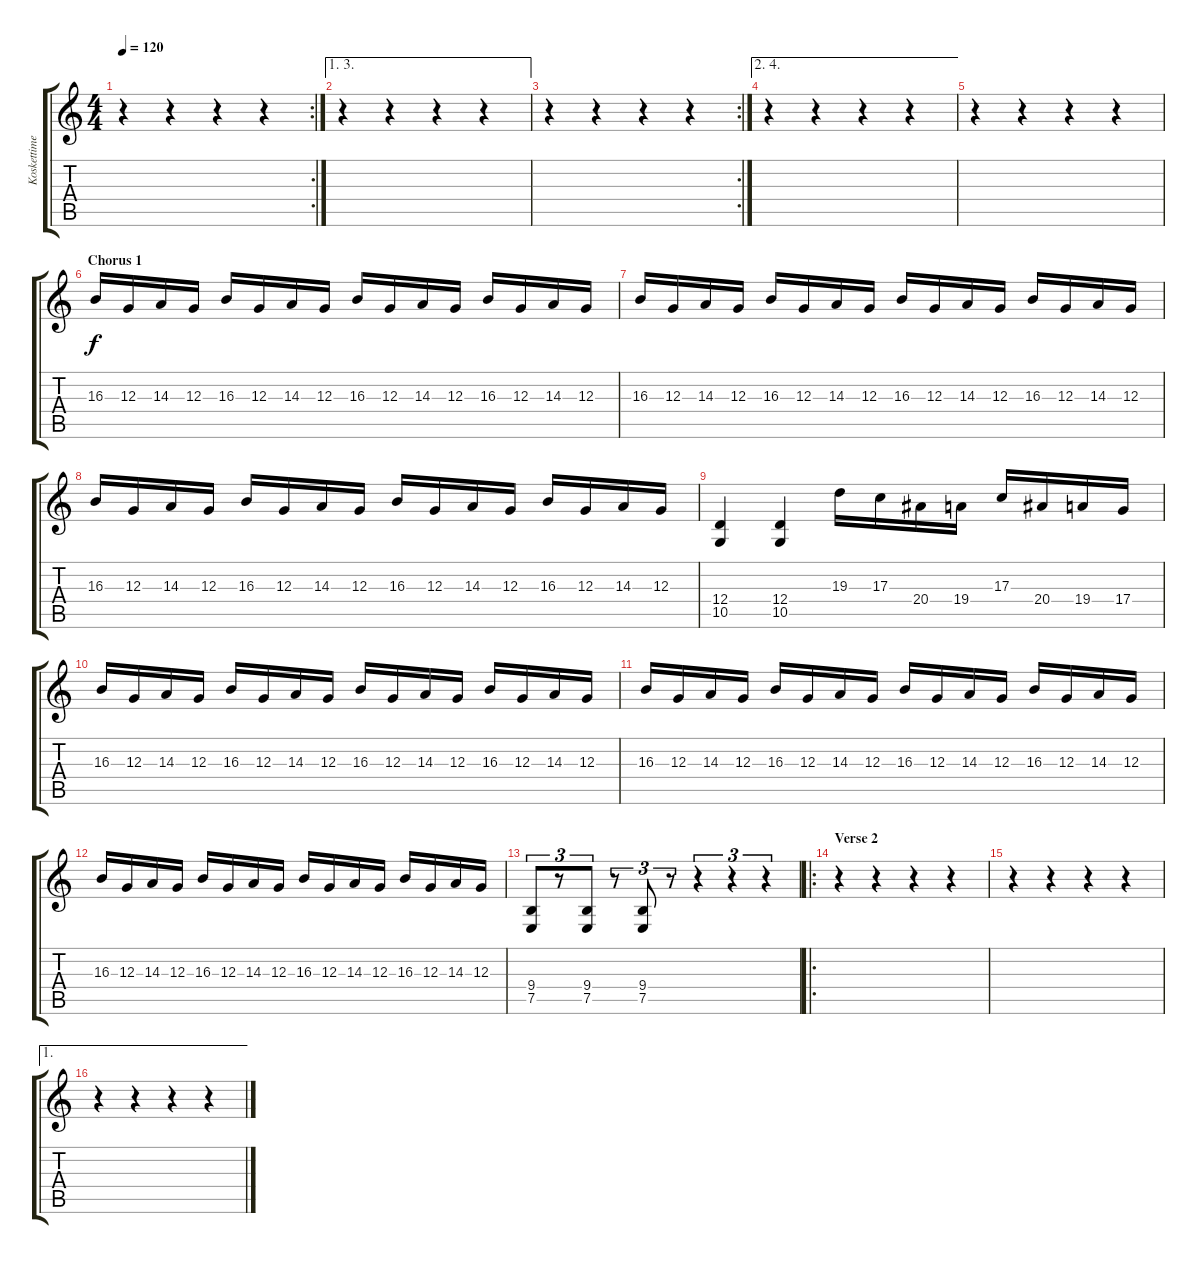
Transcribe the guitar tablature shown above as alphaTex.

\track ("Koskettimet (Oikea)" "Koskettime") {instrument harpsichord}
\staff {score tabs}
\tuning (E4 B3 G3 D3 A2 E2) {hide}
\rc 2
\ts (4 4)
\tempo 120
\clef g2
\ks c
r.4{dy f} r.4 r.4 r.4 |
\ae (1 3)
r.4 r.4 r.4 r.4 |
\rc 2
r.4 r.4 r.4 r.4 |
\ae (2 4)
r.4 r.4 r.4 r.4 |
r.4 r.4 r.4 r.4 |
\section ("" "Chorus 1")
16.3.16 12.3.16 14.3.16 12.3.16 16.3.16 12.3.16 14.3.16 12.3.16 16.3.16 12.3.16 14.3.16 12.3.16 16.3.16 12.3.16 14.3.16 12.3.16 |
16.3.16 12.3.16 14.3.16 12.3.16 16.3.16 12.3.16 14.3.16 12.3.16 16.3.16 12.3.16 14.3.16 12.3.16 16.3.16 12.3.16 14.3.16 12.3.16 |
16.3.16 12.3.16 14.3.16 12.3.16 16.3.16 12.3.16 14.3.16 12.3.16 16.3.16 12.3.16 14.3.16 12.3.16 16.3.16 12.3.16 14.3.16 12.3.16 |
(12.4 10.5).4 (12.4 10.5).4 19.3.16 17.3.16 20.4.16 19.4.16 17.3.16 20.4.16 19.4.16 17.4.16 |
16.3.16 12.3.16 14.3.16 12.3.16 16.3.16 12.3.16 14.3.16 12.3.16 16.3.16 12.3.16 14.3.16 12.3.16 16.3.16 12.3.16 14.3.16 12.3.16 |
16.3.16 12.3.16 14.3.16 12.3.16 16.3.16 12.3.16 14.3.16 12.3.16 16.3.16 12.3.16 14.3.16 12.3.16 16.3.16 12.3.16 14.3.16 12.3.16 |
16.3.16 12.3.16 14.3.16 12.3.16 16.3.16 12.3.16 14.3.16 12.3.16 16.3.16 12.3.16 14.3.16 12.3.16 16.3.16 12.3.16 14.3.16 12.3.16 |
(9.4 7.5).8{tu (3 2)} r.8{tu (3 2)} (9.4 7.5).8{tu (3 2)} r.8{tu (3 2)} (9.4 7.5).8{tu (3 2)} r.8{tu (3 2)} r.4{tu (3 2)} r.4{tu (3 2)} r.4{tu (3 2)} |
\ro
\section ("" "Verse 2")
r.4 r.4 r.4 r.4 |
r.4 r.4 r.4 r.4 |
\ae 1
r.4 r.4 r.4 r.4
